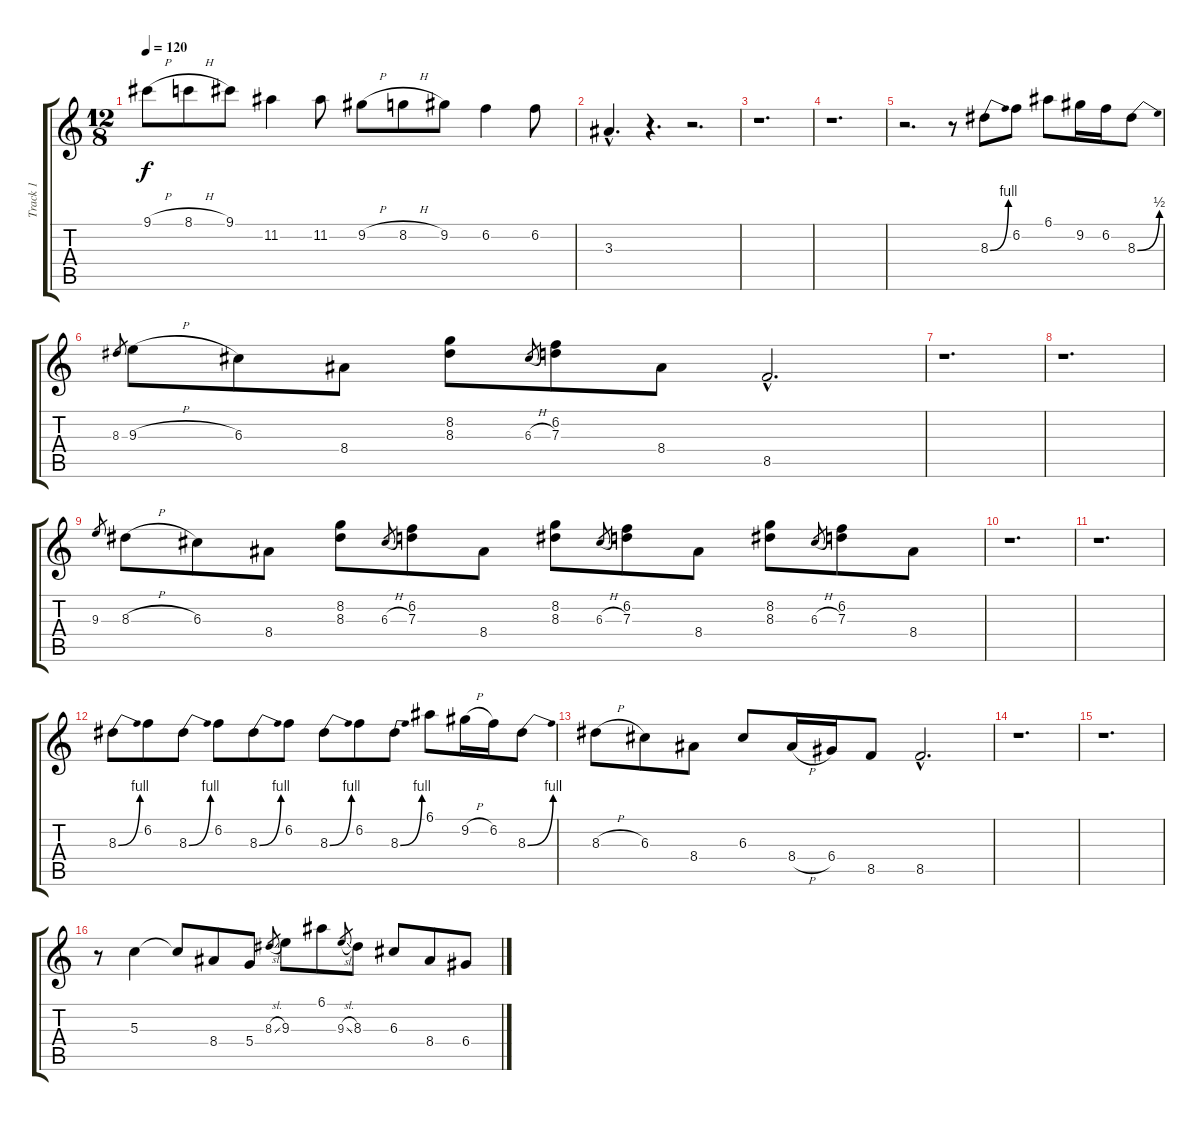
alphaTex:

\track ("Track 1" "Track 1") {instrument acousticguitarnylon}
\staff {score tabs}
\tuning (E4 B3 G3 D3 A2 E2) {hide}
\ts (12 8)
\tempo 120
\clef g2
\ks c
9.1{h}.8{dy f} 8.1{h}.8 9.1.8 11.2.4 11.2.8 9.2{h}.8 8.2{h}.8 9.2.8 6.2.4 6.2.8 |
3.3{hac}.4{d} r.4{d} r.2{d} |
r.1{d} |
r.1{d} |
r.2{d} r.8 8.3{be (bend 0 0 60 4)}.8 6.2.8 6.1.8 9.2.16 6.2.16 8.3{be (bend 0 0 60 2)}.8 |
8.3.8{gr} 9.3{h}.8 6.3.8 8.4.8 (8.2 8.3).8 6.3{h}.8{gr} (6.2 7.3).8 8.4.8 8.5{hac}.2{d} |
r.1{d} |
r.1{d} |
9.3.8{gr} 8.3{h}.8 6.3.8 8.4.8 (8.2 8.3).8 6.3{h}.8{gr} (6.2 7.3).8 8.4.8 (8.2 8.3).8 6.3{h}.8{gr} (6.2 7.3).8 8.4.8 (8.2 8.3).8 6.3{h}.8{gr} (6.2 7.3).8 8.4.8 |
r.1{d} |
r.1{d} |
8.3{be (bend 0 0 60 4)}.8 6.2.8 8.3{be (bend 0 0 60 4)}.8 6.2.8 8.3{be (bend 0 0 60 4)}.8 6.2.8 8.3{be (bend 0 0 60 4)}.8 6.2.8 8.3{be (bend 0 0 60 4)}.8 6.1.8 9.2{h}.16 6.2.16 8.3{be (bend 0 0 60 4)}.8 |
8.3{h}.8 6.3.8 8.4.8 6.3.8 8.4{h}.16 6.4.16 8.5.8 8.5{hac}.2{d} |
r.1{d} |
r.1{d} |
r.8 5.3.4 5.3{t}.8 8.4.8 5.4.8 8.3{sl}.8{gr} 9.3.8 6.1.8 9.3{sl}.8{gr} 8.3.8 6.3.8 8.4.8 6.4.8
